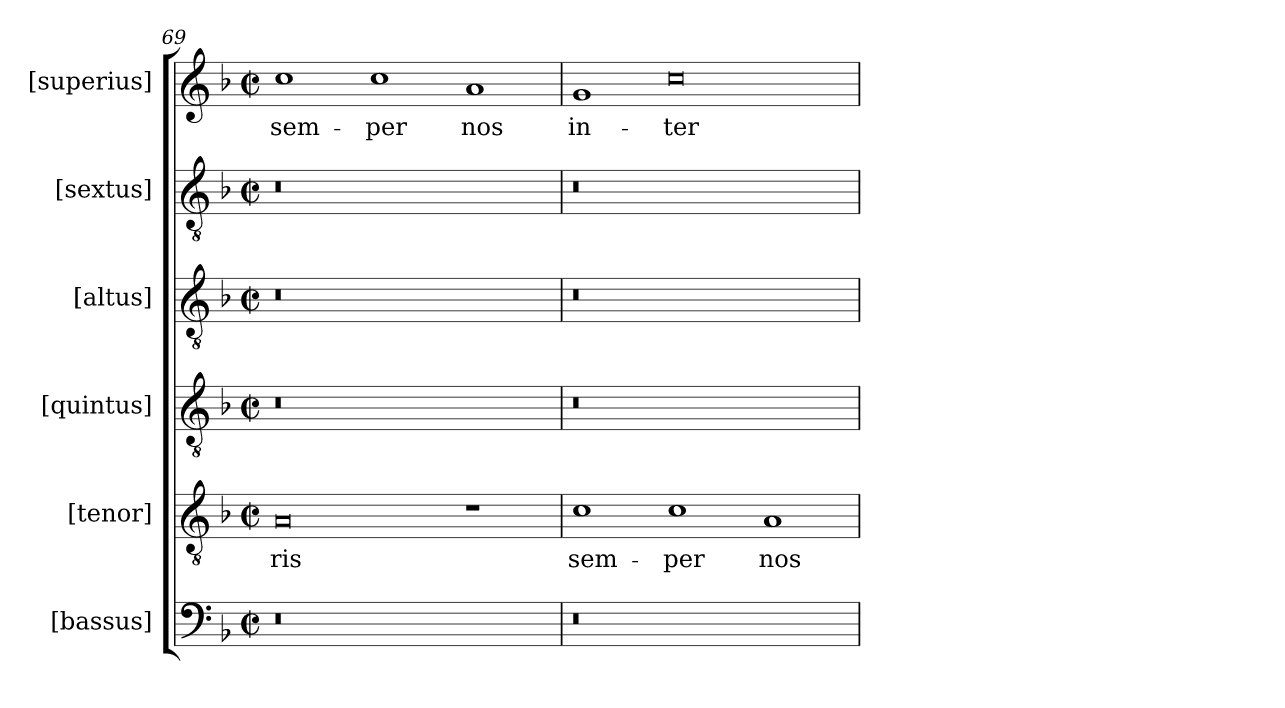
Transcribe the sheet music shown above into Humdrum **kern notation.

**kern	**kern	**text	**kern	**kern	**kern	**kern	**text
*part6	*part5	*part5	*part4	*part3	*part2	*part1	*part1
*staff6	*staff5	*staff5	*staff4	*staff3	*staff2	*staff1	*staff1
*I"[bassus]	*I"[tenor]	*	*I"[quintus]	*I"[altus]	*I"[sextus]	*I"[superius]	*
*I'[bassus]	*I'[tenor]	*	*I'[quintus]	*I'[altus]	*I'[sextus]	*I'[superius]	*
*clefF4	*clefGv2	*	*clefGv2	*clefGv2	*clefGv2	*clefG2	*
*k[b-]	*k[b-]	*	*k[b-]	*k[b-]	*k[b-]	*k[b-]	*
*F:	*F:	*	*F:	*F:	*F:	*F:	*
*M2/2	*M2/2	*	*M2/2	*M2/2	*M2/2	*M2/2	*
*met(c|)	*met(c|)	*	*met(c|)	*met(c|)	*met(c|)	*met(c|)	*
=69	=69	=69	=69	=69	=69	=69	=69
!	!	!LO:LY:b:cj	!	!	!	!	!LO:LY:b:cj
0.r	0A	-ris	0.r	0.r	0.r	1cc	sem-
!	!	!	!	!	!	!	!LO:LY:b:cj
.	.	.	.	.	.	1cc	-per
!	!	!	!	!	!	!	!LO:LY:b:cj
.	1r	.	.	.	.	1a	nos
=70	=70	=70	=70	=70	=70	=70	=70
!	!	!LO:LY:b:cj	!	!	!	!	!LO:LY:b:cj
0.r	1c	sem-	0.r	0.r	0.r	1g	in-
!	!	!LO:LY:b:cj	!	!	!	!	!LO:LY:b:cj
.	1c	-per	.	.	.	0cc	-ter
!	!	!LO:LY:b:cj	!	!	!	!	!
.	1A	nos	.	.	.	.	.
=	=	=	=	=	=	=	=
*-	*-	*-	*-	*-	*-	*-	*-
